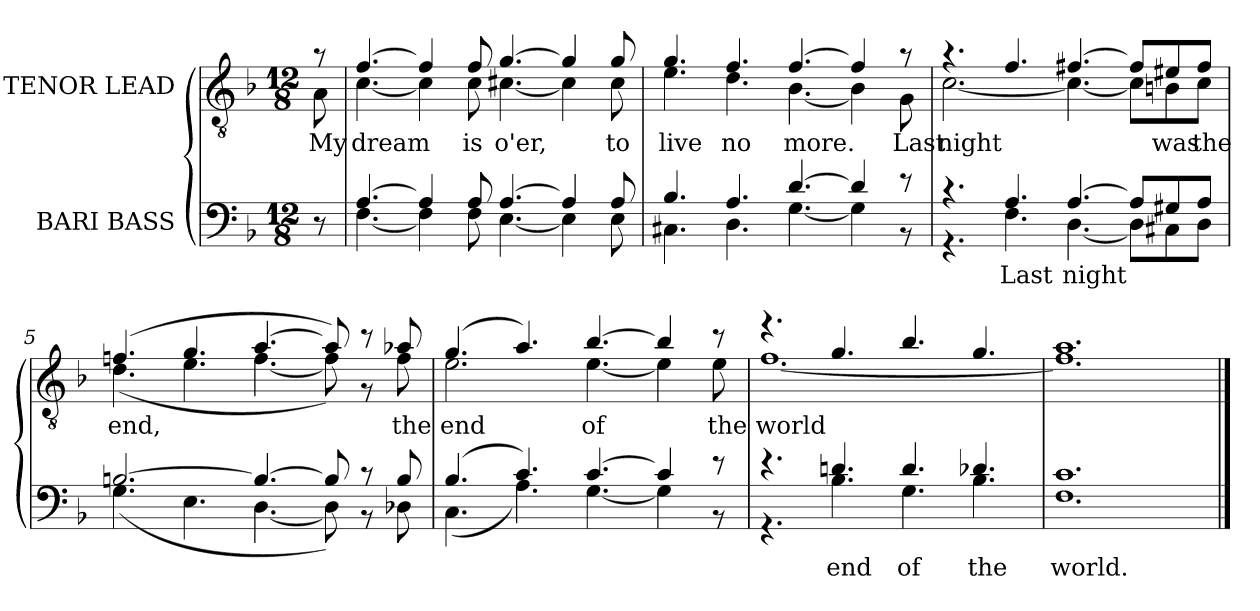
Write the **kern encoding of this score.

**kern	**text	**kern	**text
*part2	*part2	*part1	*part1
*staff2	*staff2	*staff1	*staff1
*I"BARI BASS	*	*I"TENOR LEAD	*
*clefF4	*	*clefGv2	*
*k[b-]	*	*k[b-]	*
*M12/8	*	*M12/8	*
=1	=1	=1	=1
*	*	*^	*
!	!	!	!	!LO:LY:b
8r	.	8r	8A\	My
=2	=2	=2	=2	=2
*^	*	*	*	*
!	!	!	!	!	!LO:LY:b
[4.A/	[4.F\	.	[4.f/	[4.c\	dream
4A/]	4F\]	.	4f/]	4c\]	.
!	!	!	!	!	!LO:LY:b
8A/	8F\	.	8f/	8c\	is
!	!	!	!	!	!LO:LY:b
[4.A/	[4.E\	.	[4.g/	[4.c#X\	o'er,
4A/]	4E\]	.	4g/]	4c#\]	.
!	!	!	!	!	!LO:LY:b
8A/	8E\	.	8g/	8c#\	to
=3	=3	=3	=3	=3	=3
!	!	!	!	!	!LO:LY:b
4.B-/	4.C#X\	.	4.g/	4.e\	live
!	!	!	!	!	!LO:LY:b
4.A/	4.D\	.	4.f/	4.d\	no
!	!	!	!	!	!LO:LY:b
[4.d/	[4.G\	.	[4.f/	[4.B-\	more.
4d/]	4G\]	.	4f/]	4B-\]	.
!	!	!	!	!	!LO:LY:b
8r	8r	.	8r	8G\	Last
=4	=4	=4	=4	=4	=4
!	!	!	!	!	!LO:LY:b
4.r	4.r	.	4.r	[2.c\	night
!	!	!LO:LY:a	!	!	!
4.A/	4.F\	Last	4.f/	.	.
!	!	!LO:LY:a	!	!	!
[4.A/	[4.D\	night	[4.f#X/	4.c\_	.
8A/L]	8D\L]	.	8f#/L]	8c\L]	.
!	!	!	!	!	!LO:LY:b
8G#X/	8C#X\	.	8e#X/	8Bn\	was
!	!	!	!	!	!LO:LY:b
8A/J	8D\J	.	8f#/J	8c\J	the
!!LO:LB:g=z	!!
=5	=5	=5	=5	=5	=5
!	!	!	!	!	!LO:LY:b
[2.Bn/	(4.G\	.	(4.fni/	(4.d\	end,
.	4.E\	.	4.g/	4.e\	.
4.B/_	[4.D\	.	[4.a/	[4.f\	.
8B/]	8D\])	.	8a/])	8f\])	.
8r	8r	.	8r	8r	.
!	!	!	!	!	!LO:LY:b
8B/	8D-X\	.	8a-X/	8f\	the
=6	=6	=6	=6	=6	=6
!	!	!	!	!	!LO:LY:b
(4.B-i/	(4.C\	.	(4.g/	2.e\	end
4.c/)	4.A\)	.	4.a/)	.	.
!	!	!	!	!	!LO:LY:b
[4.c/	[4.G\	.	[4.b-/	[4.e\	of
4c/]	4G\]	.	4b-/]	4e\]	.
!	!	!	!	!	!LO:LY:b
8r	8r	.	8r	8e\	the
=7	=7	=7	=7	=7	=7
!	!	!	!	!	!LO:LY:b
4.r	4.r	.	4.r	[1.f	world
!	!	!LO:LY:a	!	!	!
4.dni/	4.B-\	end	4.g/	.	.
!	!	!LO:LY:a	!	!	!
4.d/	4.G\	of	4.b-/	.	.
!	!	!LO:LY:a	!	!	!
4.d-X/	4.B-\	the	4.g/	.	.
=8	=8	=8	=8	=8	=8
!	!	!LO:LY:a	!	!	!
1.c	1.F	world.	1.a	1.f]	.
*v	*v	*	*	*	*
*	*	*v	*v	*
==	==	==	==
*-	*-	*-	*-
